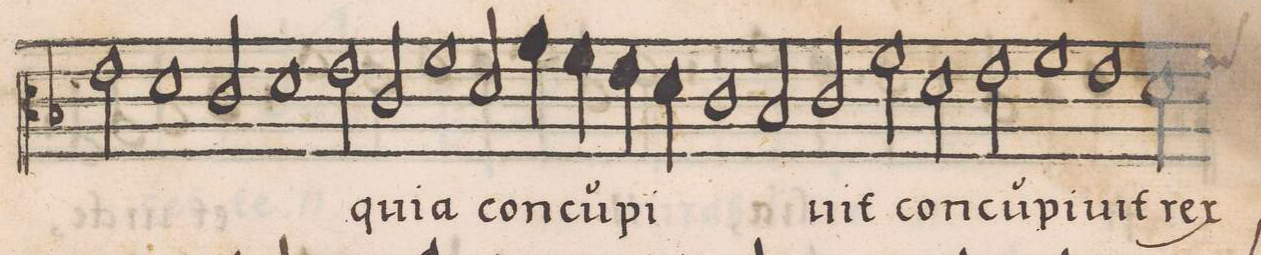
**kern	**text
*I"CANTVS	*
*clefC3	*
*k[b-]	*
*met(C|)	*
*M2/1	*
2e\	-rem
1d\	tu-
=71-	=71-
2c/	.
1d	.
=72-	=72-
2e\	-am
*	*Xij
2c/	qui-
1f	-a
=73-	=73-
2d/	con-
4g\	.
4f\	-cu-
4e\	-pi-
4d\	.
1c\	.
=74-	=74-
2B-/	.
2c/	-uit
2f\	con-
=75-	=75-
2d\	.
2e\	-cu-
1f	-pi-
=76-	=76-
1e	-uit
*custos:f	*
2d\	rex
*-	*-
